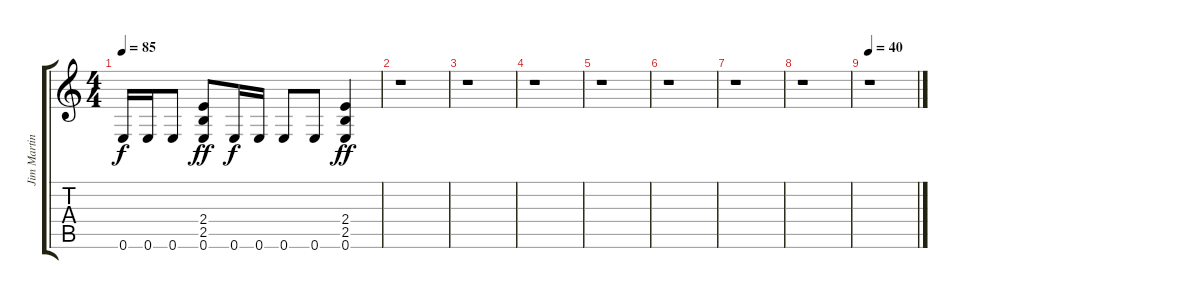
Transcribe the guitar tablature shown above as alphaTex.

\track ("Jim Martin (Guitar 1)" "Jim Martin") {instrument distortionguitar}
\staff {score tabs}
\tuning (E4 B3 G3 D3 A2 E2) {hide}
\ts (4 4)
\tempo 85
\clef g2
\ks c
0.6.16{dy f} 0.6.16 0.6.8 (2.4 2.5 0.6).8{dy ff} 0.6.16{dy f} 0.6.16 0.6.8 0.6.8 (2.4 2.5 0.6).4{dy ff} |
r.1 |
r.1 |
r.1 |
r.1 |
r.1 |
r.1 |
r.1 |
\tempo 40
r.1
